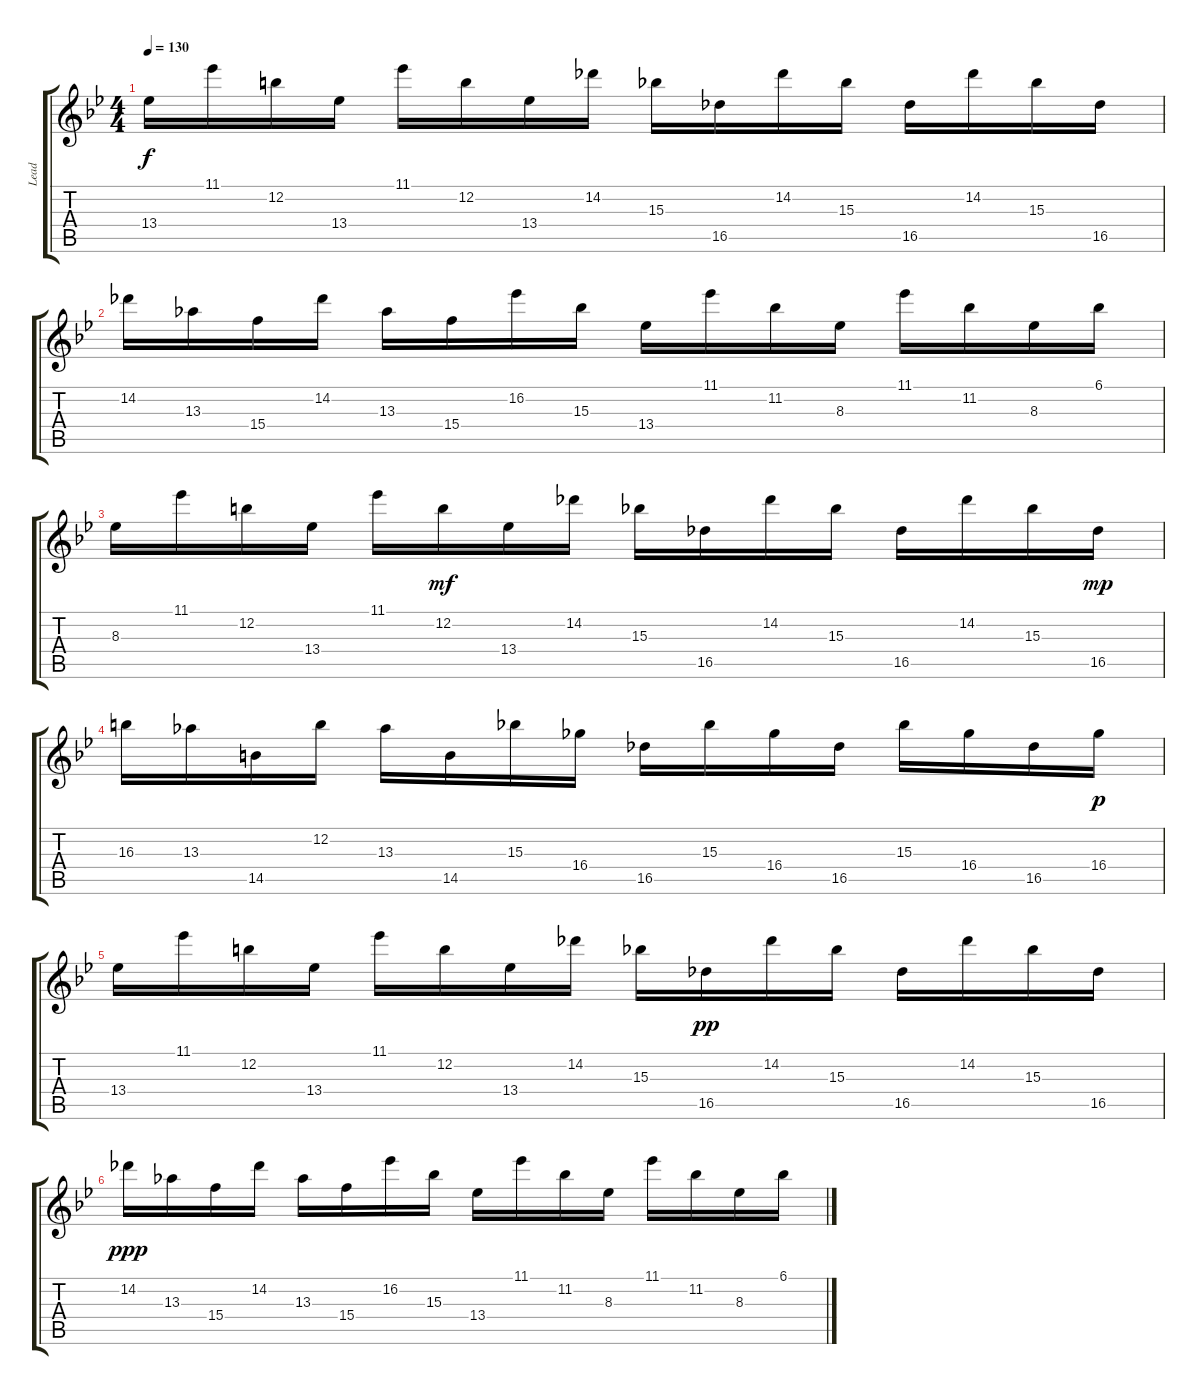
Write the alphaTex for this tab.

\track ("Lead" "Lead") {instrument synthbass2}
\staff {score tabs}
\tuning (E4 B3 G3 D3 A2 E2) {hide}
\ts (4 4)
\tempo 130
\clef g2
\ks gminor
13.4.16{dy f} 11.1.16 12.2.16 13.4.16 11.1.16 12.2.16 13.4.16 14.2.16 15.3.16 16.5.16 14.2.16 15.3.16 16.5.16 14.2.16 15.3.16 16.5.16 |
14.2.16 13.3.16 15.4.16 14.2.16 13.3.16 15.4.16 16.2.16 15.3.16 13.4.16 11.1.16 11.2.16 8.3.16 11.1.16 11.2.16 8.3.16 6.1.16 |
8.3.16 11.1.16 12.2.16 13.4.16 11.1.16 12.2.16{dy mf} 13.4.16 14.2.16 15.3.16 16.5.16 14.2.16 15.3.16 16.5.16 14.2.16 15.3.16 16.5.16{dy mp} |
16.3.16 13.3.16 14.5.16 12.2.16 13.3.16 14.5.16 15.3.16 16.4.16 16.5.16 15.3.16 16.4.16 16.5.16 15.3.16 16.4.16 16.5.16 16.4.16{dy p} |
13.4.16 11.1.16 12.2.16 13.4.16 11.1.16 12.2.16 13.4.16 14.2.16 15.3.16 16.5.16{dy pp} 14.2.16 15.3.16 16.5.16 14.2.16 15.3.16 16.5.16 |
14.2.16{dy ppp} 13.3.16 15.4.16 14.2.16 13.3.16 15.4.16 16.2.16 15.3.16 13.4.16 11.1.16 11.2.16 8.3.16 11.1.16 11.2.16 8.3.16 6.1.16
